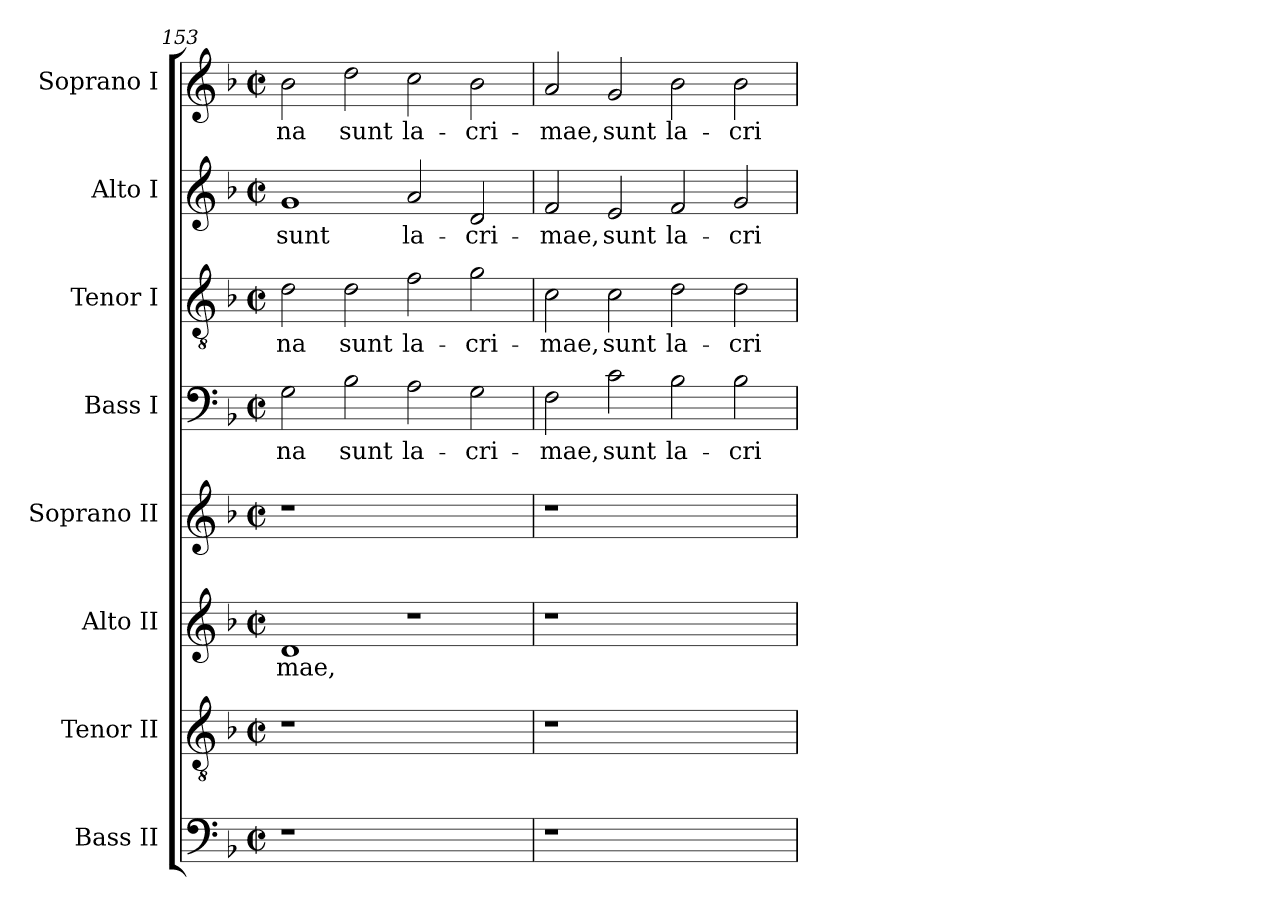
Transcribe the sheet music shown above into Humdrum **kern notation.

**kern	**kern	**kern	**text	**kern	**kern	**text	**kern	**text	**kern	**text	**kern	**text
*part8	*part7	*part6	*part6	*part5	*part4	*part4	*part3	*part3	*part2	*part2	*part1	*part1
*staff8	*staff7	*staff6	*staff6	*staff5	*staff4	*staff4	*staff3	*staff3	*staff2	*staff2	*staff1	*staff1
*I"Bass II	*I"Tenor II	*I"Alto II	*	*I"Soprano II	*I"Bass I	*	*I"Tenor I	*	*I"Alto I	*	*I"Soprano I	*
*I'B. II	*I'T. II	*I'A. II	*	*	*I'B. I	*	*I'T. I	*	*I'A. I	*	*	*
*clefF4	*clefGv2	*clefG2	*	*clefG2	*clefF4	*	*clefGv2	*	*clefG2	*	*clefG2	*
*	*ITrd7c12	*	*	*	*	*	*ITrd7c12	*	*	*	*	*
*k[b-]	*k[b-]	*k[b-]	*	*k[b-]	*k[b-]	*	*k[b-]	*	*k[b-]	*	*k[b-]	*
*F:	*F:	*F:	*	*F:	*F:	*	*F:	*	*F:	*	*F:	*
*M2/2	*M2/2	*M2/2	*	*M2/2	*M2/2	*	*M2/2	*	*M2/2	*	*M2/2	*
*met(c|)	*met(c|)	*met(c|)	*	*met(c|)	*met(c|)	*	*met(c|)	*	*met(c|)	*	*met(c|)	*
=153	=153	=153	=153	=153	=153	=153	=153	=153	=153	=153	=153	=153
!LO:N:vis=1	!LO:N:vis=1	!	!	!	!	!	!	!	!	!	!	!
!	!	!	!LO:LY:b:color=#000000	!LO:N:vis=1	!	!	!	!	!	!	!	!
!	!	!	!	!	!	!LO:LY:b:color=#000000	!	!	!	!	!	!
!	!	!	!	!	!	!	!	!LO:LY:b:color=#000000	!	!	!	!
!	!	!	!	!	!	!	!	!	!	!LO:LY:b:color=#000000	!	!
!	!	!	!	!	!	!	!	!	!	!	!	!LO:LY:b:color=#000000
1r	1r	1di	-mae,	1r	2Gi\	-na	2Di\	-na	1gi	sunt	2b-i\	-na
!	!	!	!	!	!	!LO:LY:b:color=#000000	!	!	!	!	!	!
!	!	!	!	!	!	!	!	!LO:LY:b:color=#000000	!	!	!	!
!	!	!	!	!	!	!	!	!	!	!	!	!LO:LY:b:color=#000000
.	.	.	.	.	2B-i\	sunt	2Di\	sunt	.	.	2ddi\	sunt
!	!	!	!	!	!	!LO:LY:b:color=#000000	!	!	!	!	!	!
!	!	!	!	!	!	!	!	!LO:LY:b:color=#000000	!	!	!	!
!	!	!	!	!	!	!	!	!	!	!LO:LY:b:color=#000000	!	!
!	!	!	!	!	!	!	!	!	!	!	!	!LO:LY:b:color=#000000
1ryy	1ryy	1r	.	1ryy	2Ai\	la-	2Fi\	la-	2ai/	la-	2cci\	la-
!	!	!	!	!	!	!LO:LY:b:color=#000000	!	!	!	!	!	!
!	!	!	!	!	!	!	!	!LO:LY:b:color=#000000	!	!	!	!
!	!	!	!	!	!	!	!	!	!	!LO:LY:b:color=#000000	!	!
!	!	!	!	!	!	!	!	!	!	!	!	!LO:LY:b:color=#000000
.	.	.	.	.	2Gi\	-cri-	2Gi\	-cri-	2di/	-cri-	2b-i\	-cri-
=154	=154	=154	=154	=154	=154	=154	=154	=154	=154	=154	=154	=154
!LO:N:vis=1	!LO:N:vis=1	!LO:N:vis=1	!	!LO:N:vis=1	!	!	!	!	!	!	!	!
!	!	!	!	!	!	!LO:LY:b:color=#000000	!	!	!	!	!	!
!	!	!	!	!	!	!	!	!LO:LY:b:color=#000000	!	!	!	!
!	!	!	!	!	!	!	!	!	!	!LO:LY:b:color=#000000	!	!
!	!	!	!	!	!	!	!	!	!	!	!	!LO:LY:b:color=#000000
1r	1r	1r	.	1r	2Fi\	-mae,	2Ci\	-mae,	2fi/	-mae,	2ai/	-mae,
!	!	!	!	!	!	!LO:LY:b:color=#000000	!	!	!	!	!	!
!	!	!	!	!	!	!	!	!LO:LY:b:color=#000000	!	!	!	!
!	!	!	!	!	!	!	!	!	!	!LO:LY:b:color=#000000	!	!
!	!	!	!	!	!	!	!	!	!	!	!	!LO:LY:b:color=#000000
.	.	.	.	.	2ci\	sunt	2Ci\	sunt	2ei/	sunt	2gi/	sunt
!	!	!	!	!	!	!LO:LY:b:color=#000000	!	!	!	!	!	!
!	!	!	!	!	!	!	!	!LO:LY:b:color=#000000	!	!	!	!
!	!	!	!	!	!	!	!	!	!	!LO:LY:b:color=#000000	!	!
!	!	!	!	!	!	!	!	!	!	!	!	!LO:LY:b:color=#000000
1ryy	1ryy	1ryy	.	1ryy	2B-i\	la-	2Di\	la-	2fi/	la-	2b-i\	la-
!	!	!	!	!	!	!LO:LY:b:color=#000000	!	!	!	!	!	!
!	!	!	!	!	!	!	!	!LO:LY:b:color=#000000	!	!	!	!
!	!	!	!	!	!	!	!	!	!	!LO:LY:b:color=#000000	!	!
!	!	!	!	!	!	!	!	!	!	!	!	!LO:LY:b:color=#000000
.	.	.	.	.	2B-i\	-cri-	2Di\	-cri-	2gi/	-cri-	2b-i\	-cri-
=	=	=	=	=	=	=	=	=	=	=	=	=
*-	*-	*-	*-	*-	*-	*-	*-	*-	*-	*-	*-	*-
